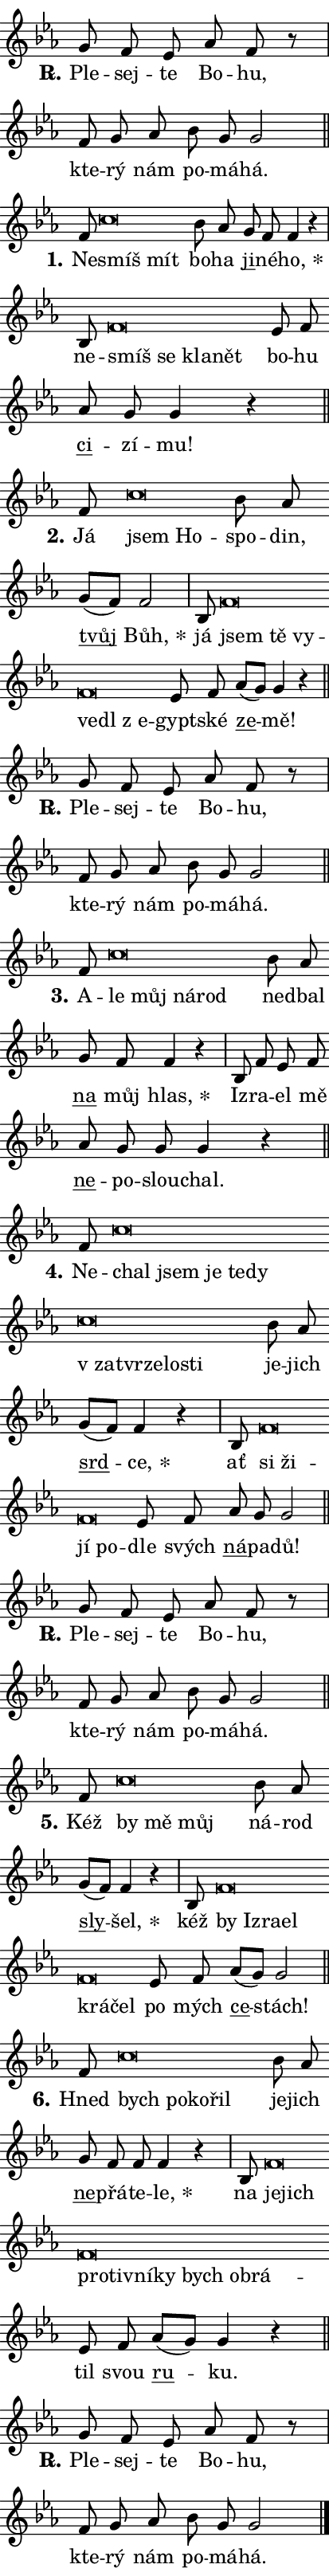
\version "2.22.1"
\header { tagline = "" }
\paper {
  indent = 0\cm
  top-margin = 0\cm
  right-margin = 0\cm
  bottom-margin = 0\cm
  left-margin = 0\cm
  paper-width = 7\cm
  page-breaking = #ly:one-page-breaking
  system-system-spacing.basic-distance = #11
  score-system-spacing.basic-distance = #11.3
  ragged-last = ##f
}


%% Author: Thomas Morley
%% https://lists.gnu.org/archive/html/lilypond-user/2020-05/msg00002.html
#(define (line-position grob)
"Returns position of @var[grob} in current system:
   @code{'start}, if at first time-step
   @code{'end}, if at last time-step
   @code{'middle} otherwise
"
  (let* ((col (ly:item-get-column grob))
         (ln (ly:grob-object col 'left-neighbor))
         (rn (ly:grob-object col 'right-neighbor))
         (col-to-check-left (if (ly:grob? ln) ln col))
         (col-to-check-right (if (ly:grob? rn) rn col))
         (break-dir-left
           (and
             (ly:grob-property col-to-check-left 'non-musical #f)
             (ly:item-break-dir col-to-check-left)))
         (break-dir-right
           (and
             (ly:grob-property col-to-check-right 'non-musical #f)
             (ly:item-break-dir col-to-check-right))))
        (cond ((eqv? 1 break-dir-left) 'start)
              ((eqv? -1 break-dir-right) 'end)
              (else 'middle))))

#(define (tranparent-at-line-position vctor)
  (lambda (grob)
  "Relying on @code{line-position} select the relevant enry from @var{vctor}.
Used to determine transparency,"
    (case (line-position grob)
      ((end) (not (vector-ref vctor 0)))
      ((middle) (not (vector-ref vctor 1)))
      ((start) (not (vector-ref vctor 2))))))

noteHeadBreakVisibility =
#(define-music-function (break-visibility)(vector?)
"Makes @code{NoteHead}s transparent relying on @var{break-visibility}"
#{
  \override NoteHead.transparent =
    #(tranparent-at-line-position break-visibility)
#})

#(define delete-ledgers-for-transparent-note-heads
  (lambda (grob)
    "Reads whether a @code{NoteHead} is transparent.
If so this @code{NoteHead} is removed from @code{'note-heads} from
@var{grob}, which is supposed to be @code{LedgerLineSpanner}.
As a result ledgers are not printed for this @code{NoteHead}"
    (let* ((nhds-array (ly:grob-object grob 'note-heads))
           (nhds-list
             (if (ly:grob-array? nhds-array)
                 (ly:grob-array->list nhds-array)
                 '()))
           ;; Relies on the transparent-property being done before
           ;; Staff.LedgerLineSpanner.after-line-breaking is executed.
           ;; This is fragile ...
           (to-keep
             (remove
               (lambda (nhd)
                 (ly:grob-property nhd 'transparent #f))
               nhds-list)))
      ;; TODO find a better method to iterate over grob-arrays, similiar
      ;; to filter/remove etc for lists
      ;; For now rebuilt from scratch
      (set! (ly:grob-object grob 'note-heads)  '())
      (for-each
        (lambda (nhd)
          (ly:pointer-group-interface::add-grob grob 'note-heads nhd))
        to-keep))))

hideNotes = {
  \noteHeadBreakVisibility #begin-of-line-visible
}
unHideNotes = {
  \noteHeadBreakVisibility #all-visible
}

% work-around for resetting accidentals
% https://lilypond.org/doc/v2.23/Documentation/notation/displaying-rhythms#unmetered-music
cadenzaMeasure = {
  \cadenzaOff
  \partial 1024 s1024
  \cadenzaOn
}

#(define-markup-command (accent layout props text) (markup?)
  "Underline accented syllable"
  (interpret-markup layout props
    #{\markup \override #'(offset . 4.3) \underline { #text }#}))

responsum = \markup \concat {
  "R" \hspace #-1.05 \path #0.1 #'((moveto 0 0.07) (lineto 0.9 0.8)) \hspace #0.05 "."
}

\layout {
    \context {
        \Staff
        \remove "Time_signature_engraver"
        \override LedgerLineSpanner.after-line-breaking = #delete-ledgers-for-transparent-note-heads
    }
    \context {
        \Voice {
            \override NoteHead.output-attributes = #'((class . "notehead"))
            \override Hairpin.height = #0.55
        }
    }
    \context {
        \Lyrics {
            \override StanzaNumber.output-attributes = #'((class . "stanzanumber"))
            \override LyricSpace.minimum-distance = #0.9
            \override LyricText.font-name = #"TeX Gyre Schola"
            \override LyricText.font-size = 1
            \override StanzaNumber.font-name = #"TeX Gyre Schola Bold"
            \override StanzaNumber.font-size = 1
        }
    }
}

% magnetic-lyrics.ily
%
%   written by
%     Jean Abou Samra <jean@abou-samra.fr>
%     Werner Lemberg <wl@gnu.org>
%
%   adapted by
%     Jiri Hon <jiri.hon@gmail.com>
%
% Version 2022-Apr-15

% https://www.mail-archive.com/lilypond-user@gnu.org/msg149350.html

#(define (Left_hyphen_pointer_engraver context)
   "Collect syllable-hyphen-syllable occurrences in lyrics and store
them in properties.  This engraver only looks to the left.  For
example, if the lyrics input is @code{foo -- bar}, it does the
following.

@itemize @bullet
@item
Set the @code{text} property of the @code{LyricHyphen} grob between
@q{foo} and @q{bar} to @code{foo}.

@item
Set the @code{left-hyphen} property of the @code{LyricText} grob with
text @q{foo} to the @code{LyricHyphen} grob between @q{foo} and
@q{bar}.
@end itemize

Use this auxiliary engraver in combination with the
@code{lyric-@/text::@/apply-@/magnetic-@/offset!} hook."
   (let ((hyphen #f)
         (text #f))
     (make-engraver
      (acknowledgers
       ((lyric-syllable-interface engraver grob source-engraver)
        (set! text grob)))
      (end-acknowledgers
       ((lyric-hyphen-interface engraver grob source-engraver)
        ;(when (not (grob::has-interface grob 'lyric-space-interface))
          (set! hyphen grob)));)
      ((stop-translation-timestep engraver)
       (when (and text hyphen)
         (ly:grob-set-object! text 'left-hyphen hyphen))
       (set! text #f)
       (set! hyphen #f)))))

#(define (lyric-text::apply-magnetic-offset! grob)
   "If the space between two syllables is less than the value in
property @code{LyricText@/.details@/.squash-threshold}, move the right
syllable to the left so that it gets concatenated with the left
syllable.

Use this function as a hook for
@code{LyricText@/.after-@/line-@/breaking} if the
@code{Left_@/hyphen_@/pointer_@/engraver} is active."
   (let ((hyphen (ly:grob-object grob 'left-hyphen #f)))
     (when hyphen
       (let ((left-text (ly:spanner-bound hyphen LEFT)))
         (when (grob::has-interface left-text 'lyric-syllable-interface)
           (let* ((common (ly:grob-common-refpoint grob left-text X))
                  (this-x-ext (ly:grob-extent grob common X))
                  (left-x-ext
                   (begin
                     ;; Trigger magnetism for left-text.
                     (ly:grob-property left-text 'after-line-breaking)
                     (ly:grob-extent left-text common X)))
                  ;; `delta` is the gap width between two syllables.
                  (delta (- (interval-start this-x-ext)
                            (interval-end left-x-ext)))
                  (details (ly:grob-property grob 'details))
                  (threshold (assoc-get 'squash-threshold details 0.2)))
             (when (< delta threshold)
               (let* (;; We have to manipulate the input text so that
                      ;; ligatures crossing syllable boundaries are not
                      ;; disabled.  For languages based on the Latin
                      ;; script this is essentially a beautification.
                      ;; However, for non-Western scripts it can be a
                      ;; necessity.
                      (lt (ly:grob-property left-text 'text))
                      (rt (ly:grob-property grob 'text))
                      (is-space (grob::has-interface hyphen 'lyric-space-interface))
                      (space (if is-space " " ""))
                      (space-markup (grob-interpret-markup grob " "))
                      (space-size (interval-length (ly:stencil-extent space-markup X)))
                      (extra-delta (if is-space space-size 0))
                      ;; Append new syllable.
                      (ltrt-space (if (and (string? lt) (string? rt))
                                (string-append lt space rt)
                                (make-concat-markup (list lt space rt))))
                      ;; Right-align `ltrt` to the right side.
                      (ltrt-space-markup (grob-interpret-markup
                               grob
                               (make-translate-markup
                                (cons (interval-length this-x-ext) 0)
                                (make-right-align-markup ltrt-space)))))
                 (begin
                   ;; Don't print `left-text`.
                   (ly:grob-set-property! left-text 'stencil #f)
                   ;; Set text and stencil (which holds all collected
                   ;; syllables so far) and shift it to the left.
                   (ly:grob-set-property! grob 'text ltrt-space)
                   (ly:grob-set-property! grob 'stencil ltrt-space-markup)
                   (ly:grob-translate-axis! grob (- (- delta extra-delta)) X))))))))))


#(define (lyric-hyphen::displace-bounds-first grob)
   ;; Make very sure this callback isn't triggered too early.
   (let ((left (ly:spanner-bound grob LEFT))
         (right (ly:spanner-bound grob RIGHT)))
     (ly:grob-property left 'after-line-breaking)
     (ly:grob-property right 'after-line-breaking)
     (ly:lyric-hyphen::print grob)))

squashThreshold = #0.4

\layout {
  \context {
    \Lyrics
    \consists #Left_hyphen_pointer_engraver
    \override LyricText.after-line-breaking =
      #lyric-text::apply-magnetic-offset!
    \override LyricHyphen.stencil = #lyric-hyphen::displace-bounds-first
    \override LyricText.details.squash-threshold = \squashThreshold
    \override LyricHyphen.minimum-distance = 0
    \override LyricHyphen.minimum-length = \squashThreshold
  }
}

squash = \override LyricText.details.squash-threshold = 9999
unSquash = \override LyricText.details.squash-threshold = \squashThreshold

left = \override LyricText.self-alignment-X = #LEFT
unLeft = \revert LyricText.self-alignment-X

starOffset = #(lambda (grob) 
                (let ((x_offset (ly:self-alignment-interface::aligned-on-x-parent grob)))
                  (if (= x_offset 0) 0 (+ x_offset 1.2))))

star = #(define-music-function (syllable)(string?)
"Append star separator at the end of a syllable"
#{
  \once \override LyricText.X-offset = #starOffset
  \lyricmode { \markup {
    #syllable
    \override #'((font-name . "TeX Gyre Schola Bold")) \hspace #0.2 \lower #0.65 \larger "*"
  } }
#})

starAccent = #(define-music-function (syllable)(string?)
"Append star separator at the end of a syllable and make accent"
#{
  \once \override LyricText.X-offset = #starOffset
  \lyricmode { \markup {
    \accent #syllable
    \override #'((font-name . "TeX Gyre Schola Bold")) \hspace #0.2 \lower #0.65 \larger "*"
  } }
#})

breath = #(define-music-function (syllable)(string?)
"Append breathing indicator at the end of a syllable"
#{
  \lyricmode { \markup { #syllable "+" } }
#})

optionalBreath = #(define-music-function (syllable)(string?)
"Append optional breathing indicator at the end of a syllable"
#{
  \lyricmode { \markup { #syllable "(+)" } }
#})


\score {
    <<
        \new Voice = "melody" { \cadenzaOn \key es \major \relative { g'8 f es as f r \cadenzaMeasure \bar "|" f g as \bar "" bes g g2 \cadenzaMeasure \bar "||" \break } }
        \new Lyrics \lyricsto "melody" { \lyricmode { \set stanza = \responsum
Ple -- sej -- te Bo -- hu, kte -- rý nám po -- má -- há. } }
    >>
    \layout {}
}

\score {
    <<
        \new Voice = "melody" { \cadenzaOn \key es \major \relative { f'8 c'\breve*1/16 \hideNotes \breve*1/16 \bar "" \unHideNotes bes8 as \bar "" g f f4 r \cadenzaMeasure \bar "|" bes,8 f'\breve*1/16 \hideNotes \breve*1/16 \bar "" \breve*1/16 \breve*1/16 \bar "" \unHideNotes es8 f \bar "" as g g4 r \cadenzaMeasure \bar "||" \break } }
        \new Lyrics \lyricsto "melody" { \lyricmode { \set stanza = "1."
Ne -- \left smíš \squash mít \unLeft \unSquash bo -- ha \markup \accent ji -- né -- \star ho, ne -- \left smíš \squash se kla -- nět \unLeft \unSquash bo -- hu \markup \accent ci -- zí -- mu! } }
    >>
    \layout {}
}

\score {
    <<
        \new Voice = "melody" { \cadenzaOn \key es \major \relative { f'8 c'\breve*1/16 \hideNotes \breve*1/16 \bar "" \unHideNotes bes8 as \bar "" g[( f)] f2 \cadenzaMeasure \bar "|" bes,8 f'\breve*1/16 \hideNotes \breve*1/16 \bar "" \breve*1/16 \bar "" \breve*1/16 \bar "" \breve*1/16 \breve*1/16 \bar "" \unHideNotes es8 f \bar "" as[( g)] g4 r \cadenzaMeasure \bar "||" \break } }
        \new Lyrics \lyricsto "melody" { \lyricmode { \set stanza = "2."
Já \left jsem \squash Ho -- \unLeft \unSquash spo -- din, \markup \accent tvůj \star Bůh, já \left jsem \squash tě vy -- ve -- dl "z e" -- \unLeft \unSquash gypt -- ské \markup \accent ze -- mě! } }
    >>
    \layout {}
}

\score {
    <<
        \new Voice = "melody" { \cadenzaOn \key es \major \relative { g'8 f es as f r \cadenzaMeasure \bar "|" f g as \bar "" bes g g2 \cadenzaMeasure \bar "||" \break } }
        \new Lyrics \lyricsto "melody" { \lyricmode { \set stanza = \responsum
Ple -- sej -- te Bo -- hu, kte -- rý nám po -- má -- há. } }
    >>
    \layout {}
}

\score {
    <<
        \new Voice = "melody" { \cadenzaOn \key es \major \relative { f'8 c'\breve*1/16 \hideNotes \breve*1/16 \bar "" \breve*1/16 \breve*1/16 \bar "" \unHideNotes bes8 as \bar "" g f f4 r \cadenzaMeasure \bar "|" bes,8 f'8 es8 f \bar "" as g g g4 r \cadenzaMeasure \bar "||" \break } }
        \new Lyrics \lyricsto "melody" { \lyricmode { \set stanza = "3."
A -- \left le \squash můj ná -- rod \unLeft \unSquash ne -- dbal \markup \accent na můj \star hlas, Iz -- ra -- el mě \markup \accent ne -- po -- slou -- chal. } }
    >>
    \layout {}
}

\score {
    <<
        \new Voice = "melody" { \cadenzaOn \key es \major \relative { f'8 c'\breve*1/16 \hideNotes \breve*1/16 \bar "" \breve*1/16 \bar "" \breve*1/16 \bar "" \breve*1/16 \bar "" \breve*1/16 \bar "" \breve*1/16 \bar "" \breve*1/16 \bar "" \breve*1/16 \breve*1/16 \bar "" \unHideNotes bes8 as \bar "" g[( f)] f4 r \cadenzaMeasure \bar "|" bes,8 f'\breve*1/16 \hideNotes \breve*1/16 \bar "" \breve*1/16 \breve*1/16 \bar "" \unHideNotes es8 f \bar "" as g g2 \cadenzaMeasure \bar "||" \break } }
        \new Lyrics \lyricsto "melody" { \lyricmode { \set stanza = "4."
Ne -- \left chal \squash jsem je te -- dy "v za" -- tvr -- ze -- lo -- sti \unLeft \unSquash je -- jich \markup \accent srd -- \star ce, ať \left si \squash ži -- jí po -- \unLeft \unSquash dle svých \markup \accent ná -- pa -- dů! } }
    >>
    \layout {}
}

\score {
    <<
        \new Voice = "melody" { \cadenzaOn \key es \major \relative { g'8 f es as f r \cadenzaMeasure \bar "|" f g as \bar "" bes g g2 \cadenzaMeasure \bar "||" \break } }
        \new Lyrics \lyricsto "melody" { \lyricmode { \set stanza = \responsum
Ple -- sej -- te Bo -- hu, kte -- rý nám po -- má -- há. } }
    >>
    \layout {}
}

\score {
    <<
        \new Voice = "melody" { \cadenzaOn \key es \major \relative { f'8 c'\breve*1/16 \hideNotes \breve*1/16 \breve*1/16 \bar "" \unHideNotes bes8 as \bar "" g[( f)] f4 r \cadenzaMeasure \bar "|" bes,8 f'\breve*1/16 \hideNotes \breve*1/16 \bar "" \breve*1/16 \bar "" \breve*1/16 \bar "" \breve*1/16 \breve*1/16 \bar "" \unHideNotes es8 f \bar "" as[( g)] g2 \cadenzaMeasure \bar "||" \break } }
        \new Lyrics \lyricsto "melody" { \lyricmode { \set stanza = "5."
Kéž \left by \squash mě můj \unLeft \unSquash ná -- rod \markup \accent sly -- \star šel, kéž \left by \squash Iz -- ra -- el krá -- čel \unLeft \unSquash po mých \markup \accent ce -- stách! } }
    >>
    \layout {}
}

\score {
    <<
        \new Voice = "melody" { \cadenzaOn \key es \major \relative { f'8 c'\breve*1/16 \hideNotes \breve*1/16 \bar "" \breve*1/16 \breve*1/16 \bar "" \unHideNotes bes8 as \bar "" g f f f4 r \cadenzaMeasure \bar "|" bes,8 f'\breve*1/16 \hideNotes \breve*1/16 \bar "" \breve*1/16 \bar "" \breve*1/16 \bar "" \breve*1/16 \bar "" \breve*1/16 \bar "" \breve*1/16 \bar "" \breve*1/16 \breve*1/16 \bar "" \unHideNotes es8 f \bar "" as[( g)] g4 r \cadenzaMeasure \bar "||" \break } }
        \new Lyrics \lyricsto "melody" { \lyricmode { \set stanza = "6."
Hned \left bych \squash po -- ko -- řil \unLeft \unSquash je -- jich \markup \accent ne -- přá -- te -- \star le, na \left je -- \squash jich pro -- tiv -- ní -- ky bych ob -- rá -- \unLeft \unSquash til svou \markup \accent ru -- ku. } }
    >>
    \layout {}
}

\score {
    <<
        \new Voice = "melody" { \cadenzaOn \key es \major \relative { g'8 f es as f r \cadenzaMeasure \bar "|" f g as \bar "" bes g g2 \cadenzaMeasure \bar "||" \break } \bar "|." }
        \new Lyrics \lyricsto "melody" { \lyricmode { \set stanza = \responsum
Ple -- sej -- te Bo -- hu, kte -- rý nám po -- má -- há. } }
    >>
    \layout {}
}
